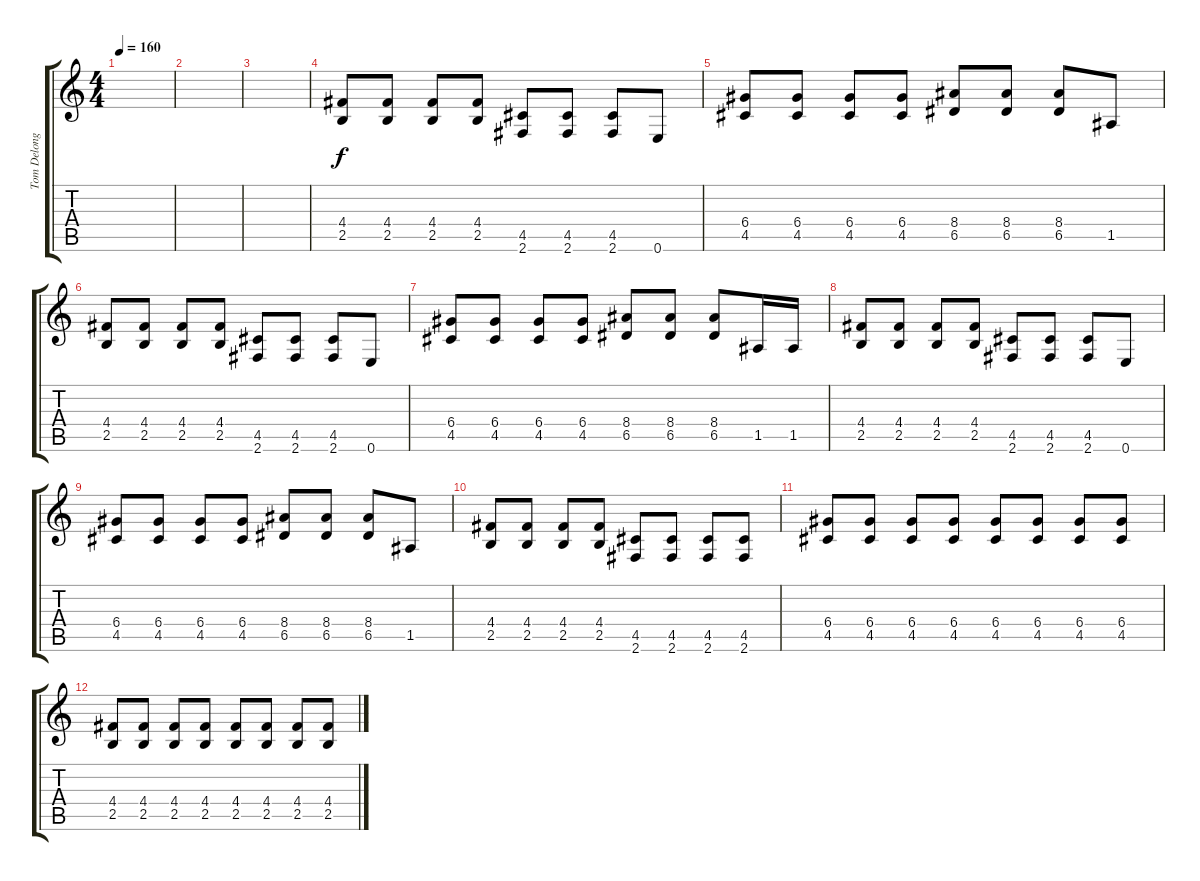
\track ("Tom Delong (Muted)" "Tom Delong") {instrument electricguitarmuted}
\staff {score tabs}
\tuning (E4 B3 G3 D3 A2 E2) {hide}
\ts (4 4)
\tempo 160
\clef g2
\ks c
|
|
|
(4.4 2.5).8 (4.4 2.5).8 (4.4 2.5).8 (4.4 2.5).8 (4.5 2.6).8 (4.5 2.6).8 (4.5 2.6).8 0.6.8 |
(6.4 4.5).8 (6.4 4.5).8 (6.4 4.5).8 (6.4 4.5).8 (8.4 6.5).8 (8.4 6.5).8 (8.4 6.5).8 1.5.8 |
(4.4 2.5).8 (4.4 2.5).8 (4.4 2.5).8 (4.4 2.5).8 (4.5 2.6).8 (4.5 2.6).8 (4.5 2.6).8 0.6.8 |
(6.4 4.5).8 (6.4 4.5).8 (6.4 4.5).8 (6.4 4.5).8 (8.4 6.5).8 (8.4 6.5).8 (8.4 6.5).8 1.5.16 1.5.16 |
(4.4 2.5).8 (4.4 2.5).8 (4.4 2.5).8 (4.4 2.5).8 (4.5 2.6).8 (4.5 2.6).8 (4.5 2.6).8 0.6.8 |
(6.4 4.5).8 (6.4 4.5).8 (6.4 4.5).8 (6.4 4.5).8 (8.4 6.5).8 (8.4 6.5).8 (8.4 6.5).8 1.5.8 |
(4.4 2.5).8 (4.4 2.5).8 (4.4 2.5).8 (4.4 2.5).8 (4.5 2.6).8 (4.5 2.6).8 (4.5 2.6).8 (4.5 2.6).8 |
(6.4 4.5).8 (6.4 4.5).8 (6.4 4.5).8 (6.4 4.5).8 (6.4 4.5).8 (6.4 4.5).8 (6.4 4.5).8 (6.4 4.5).8 |
(4.4 2.5).8 (4.4 2.5).8 (4.4 2.5).8 (4.4 2.5).8 (4.4 2.5).8 (4.4 2.5).8 (4.4 2.5).8 (4.4 2.5).8
